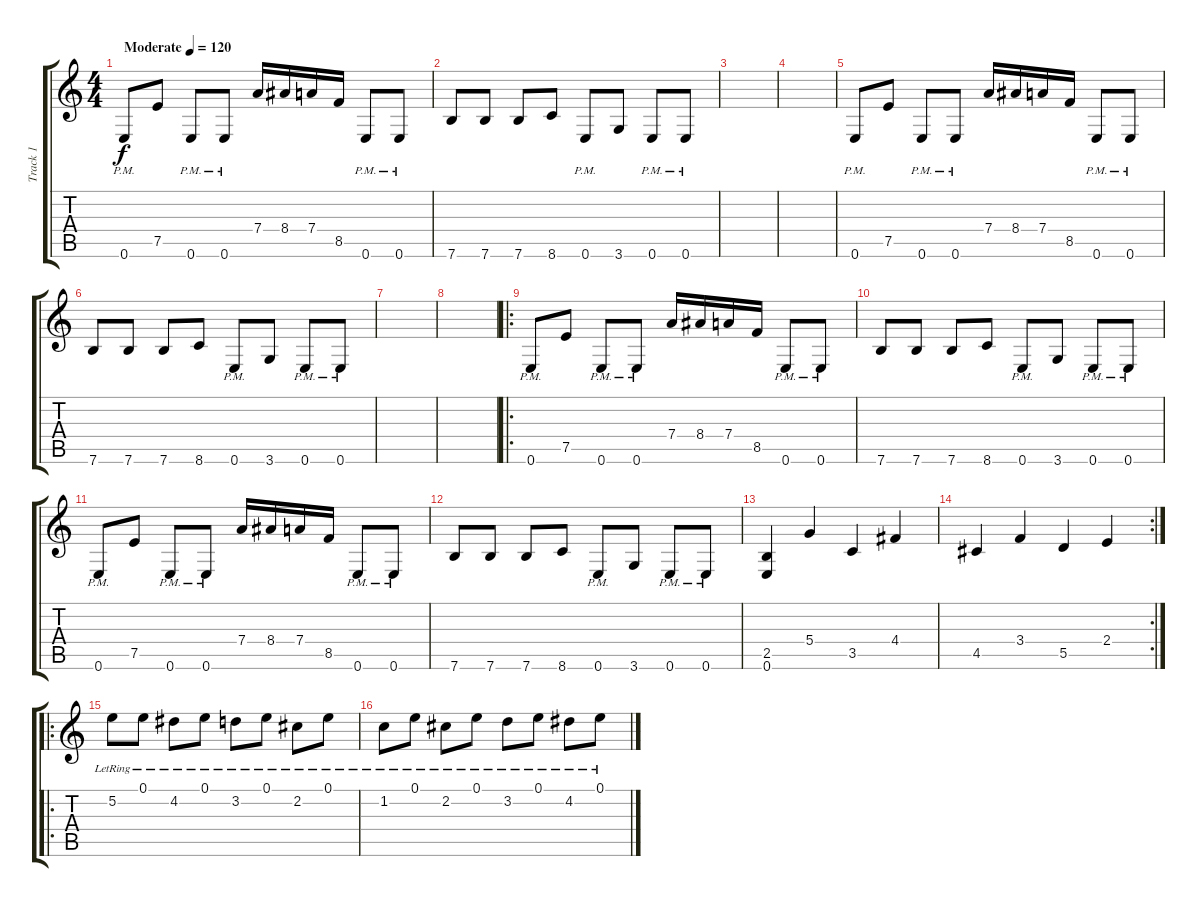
\track ("Track 1" "Track 1") {instrument distortionguitar}
\staff {score tabs}
\tuning (E4 B3 G3 D3 A2 E2) {hide}
\ts (4 4)
\tempo (120 "Moderate")
\clef g2
\ks c
0.6{pm}.8{dy f instrument distortionguitar} 7.5.8 0.6{pm}.8 0.6{pm}.8 7.4.16 8.4.16 7.4.16 8.5.16 0.6{pm}.8 0.6{pm}.8 |
7.6.8 7.6.8 7.6.8 8.6.8 0.6{pm}.8 3.6.8 0.6{pm}.8 0.6{pm}.8 |
|
|
0.6{pm}.8 7.5.8 0.6{pm}.8 0.6{pm}.8 7.4.16 8.4.16 7.4.16 8.5.16 0.6{pm}.8 0.6{pm}.8 |
7.6.8 7.6.8 7.6.8 8.6.8 0.6{pm}.8 3.6.8 0.6{pm}.8 0.6{pm}.8 |
|
|
\ro
0.6{pm}.8 7.5.8 0.6{pm}.8 0.6{pm}.8 7.4.16 8.4.16 7.4.16 8.5.16 0.6{pm}.8 0.6{pm}.8 |
7.6.8 7.6.8 7.6.8 8.6.8 0.6{pm}.8 3.6.8 0.6{pm}.8 0.6{pm}.8 |
0.6{pm}.8 7.5.8 0.6{pm}.8 0.6{pm}.8 7.4.16 8.4.16 7.4.16 8.5.16 0.6{pm}.8 0.6{pm}.8 |
7.6.8 7.6.8 7.6.8 8.6.8 0.6{pm}.8 3.6.8 0.6{pm}.8 0.6{pm}.8 |
(2.5 0.6).4 5.4.4 3.5.4 4.4.4 |
\rc 2
4.5.4 3.4.4 5.5.4 2.4.4 |
\ro
5.2{lr}.8 0.1{lr}.8 4.2{lr}.8 0.1{lr}.8 3.2{lr}.8 0.1{lr}.8 2.2{lr}.8 0.1{lr}.8 |
1.2{lr}.8 0.1{lr}.8 2.2{lr}.8 0.1{lr}.8 3.2{lr}.8 0.1{lr}.8 4.2{lr}.8 0.1{lr}.8
